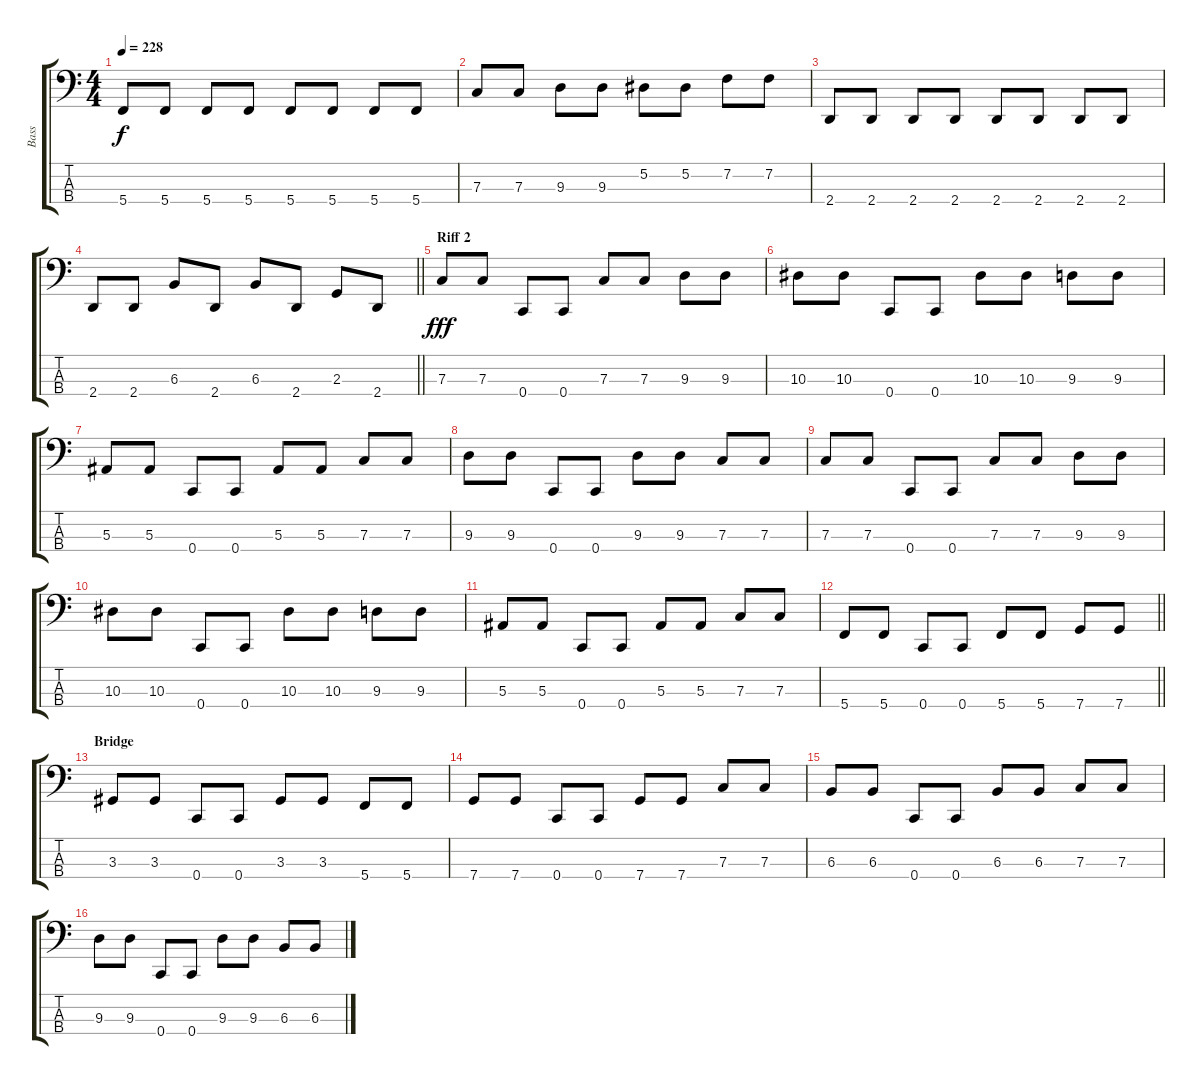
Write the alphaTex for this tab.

\track ("Bass" "Bass") {instrument electricbasspick}
\staff {score tabs}
\tuning (Eb2 Bb1 F1 C1) {hide}
\ts (4 4)
\tempo 228
\clef f4
\ks c
5.4.8{dy f} 5.4.8 5.4.8 5.4.8 5.4.8 5.4.8 5.4.8 5.4.8 |
7.3.8 7.3.8 9.3.8 9.3.8 5.2.8 5.2.8 7.2.8 7.2.8 |
2.4.8 2.4.8 2.4.8 2.4.8 2.4.8 2.4.8 2.4.8 2.4.8 |
\barLineRight lightlight
2.4.8 2.4.8 6.3.8 2.4.8 6.3.8 2.4.8 2.3.8 2.4.8 |
\section ("" "Riff 2")
7.3.8{dy fff} 7.3.8 0.4.8 0.4.8 7.3.8 7.3.8 9.3.8 9.3.8 |
10.3.8 10.3.8 0.4.8 0.4.8 10.3.8 10.3.8 9.3.8 9.3.8 |
5.3.8 5.3.8 0.4.8 0.4.8 5.3.8 5.3.8 7.3.8 7.3.8 |
9.3.8 9.3.8 0.4.8 0.4.8 9.3.8 9.3.8 7.3.8 7.3.8 |
7.3.8 7.3.8 0.4.8 0.4.8 7.3.8 7.3.8 9.3.8 9.3.8 |
10.3.8 10.3.8 0.4.8 0.4.8 10.3.8 10.3.8 9.3.8 9.3.8 |
5.3.8 5.3.8 0.4.8 0.4.8 5.3.8 5.3.8 7.3.8 7.3.8 |
\barLineRight lightlight
5.4.8 5.4.8 0.4.8 0.4.8 5.4.8 5.4.8 7.4.8 7.4.8 |
\section ("" "Bridge")
3.3.8 3.3.8 0.4.8 0.4.8 3.3.8 3.3.8 5.4.8 5.4.8 |
7.4.8 7.4.8 0.4.8 0.4.8 7.4.8 7.4.8 7.3.8 7.3.8 |
6.3.8 6.3.8 0.4.8 0.4.8 6.3.8 6.3.8 7.3.8 7.3.8 |
9.3.8 9.3.8 0.4.8 0.4.8 9.3.8 9.3.8 6.3.8 6.3.8
